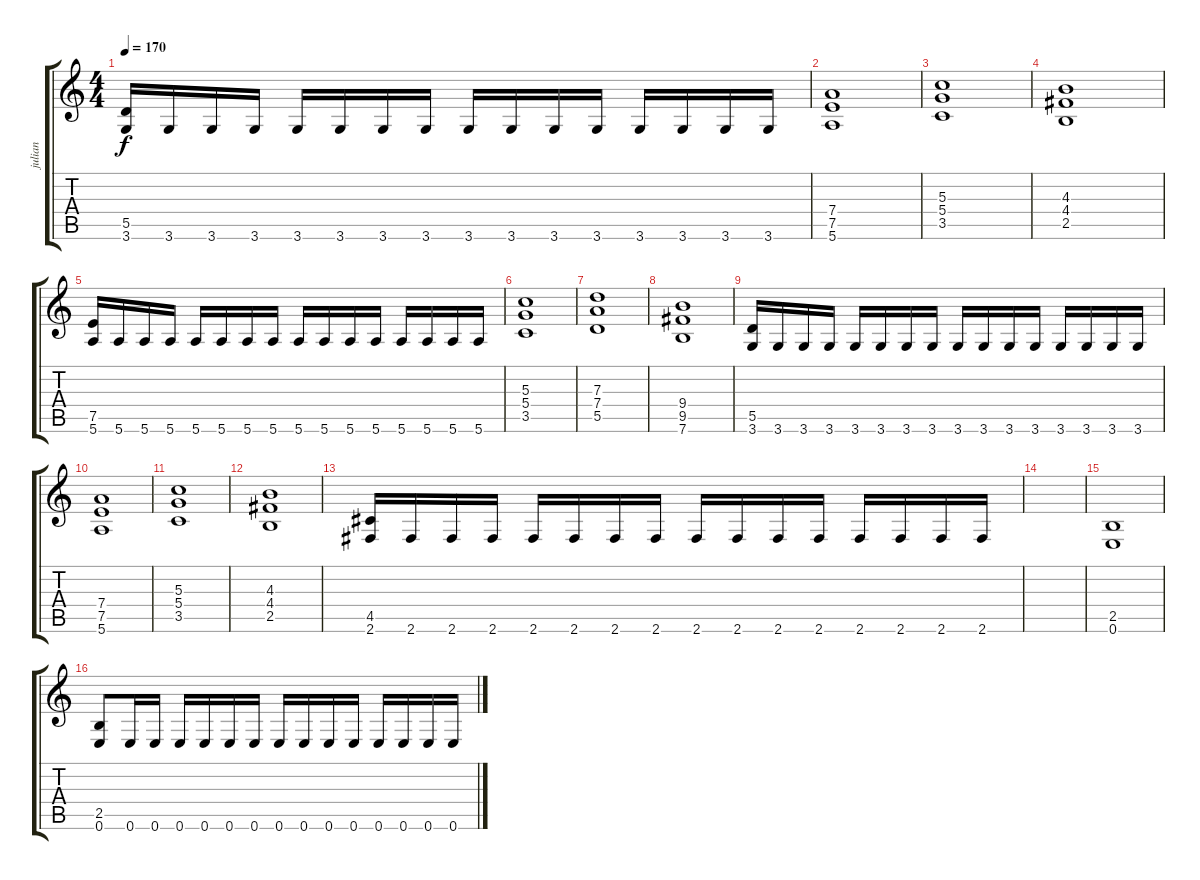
\track ("julian" "julian") {instrument overdrivenguitar}
\staff {score tabs}
\tuning (E4 B3 G3 D3 A2 E2) {hide}
\ts (4 4)
\tempo 170
\clef g2
\ks c
(5.5 3.6).16{dy f} 3.6.16 3.6.16 3.6.16 3.6.16 3.6.16 3.6.16 3.6.16 3.6.16 3.6.16 3.6.16 3.6.16 3.6.16 3.6.16 3.6.16 3.6.16 |
(7.4 7.5 5.6).1 |
(5.3 5.4 3.5).1 |
(4.3 4.4 2.5).1 |
(7.5 5.6).16 5.6.16 5.6.16 5.6.16 5.6.16 5.6.16 5.6.16 5.6.16 5.6.16 5.6.16 5.6.16 5.6.16 5.6.16 5.6.16 5.6.16 5.6.16 |
(5.3 5.4 3.5).1 |
(7.3 7.4 5.5).1 |
(9.4 9.5 7.6).1 |
(5.5 3.6).16 3.6.16 3.6.16 3.6.16 3.6.16 3.6.16 3.6.16 3.6.16 3.6.16 3.6.16 3.6.16 3.6.16 3.6.16 3.6.16 3.6.16 3.6.16 |
(7.4 7.5 5.6).1 |
(5.3 5.4 3.5).1 |
(4.3 4.4 2.5).1 |
(4.5 2.6).16 2.6.16 2.6.16 2.6.16 2.6.16 2.6.16 2.6.16 2.6.16 2.6.16 2.6.16 2.6.16 2.6.16 2.6.16 2.6.16 2.6.16 2.6.16 |
|
(2.5 0.6).1 |
(2.5 0.6).8 0.6.16 0.6.16 0.6.16 0.6.16 0.6.16 0.6.16 0.6.16 0.6.16 0.6.16 0.6.16 0.6.16 0.6.16 0.6.16 0.6.16
